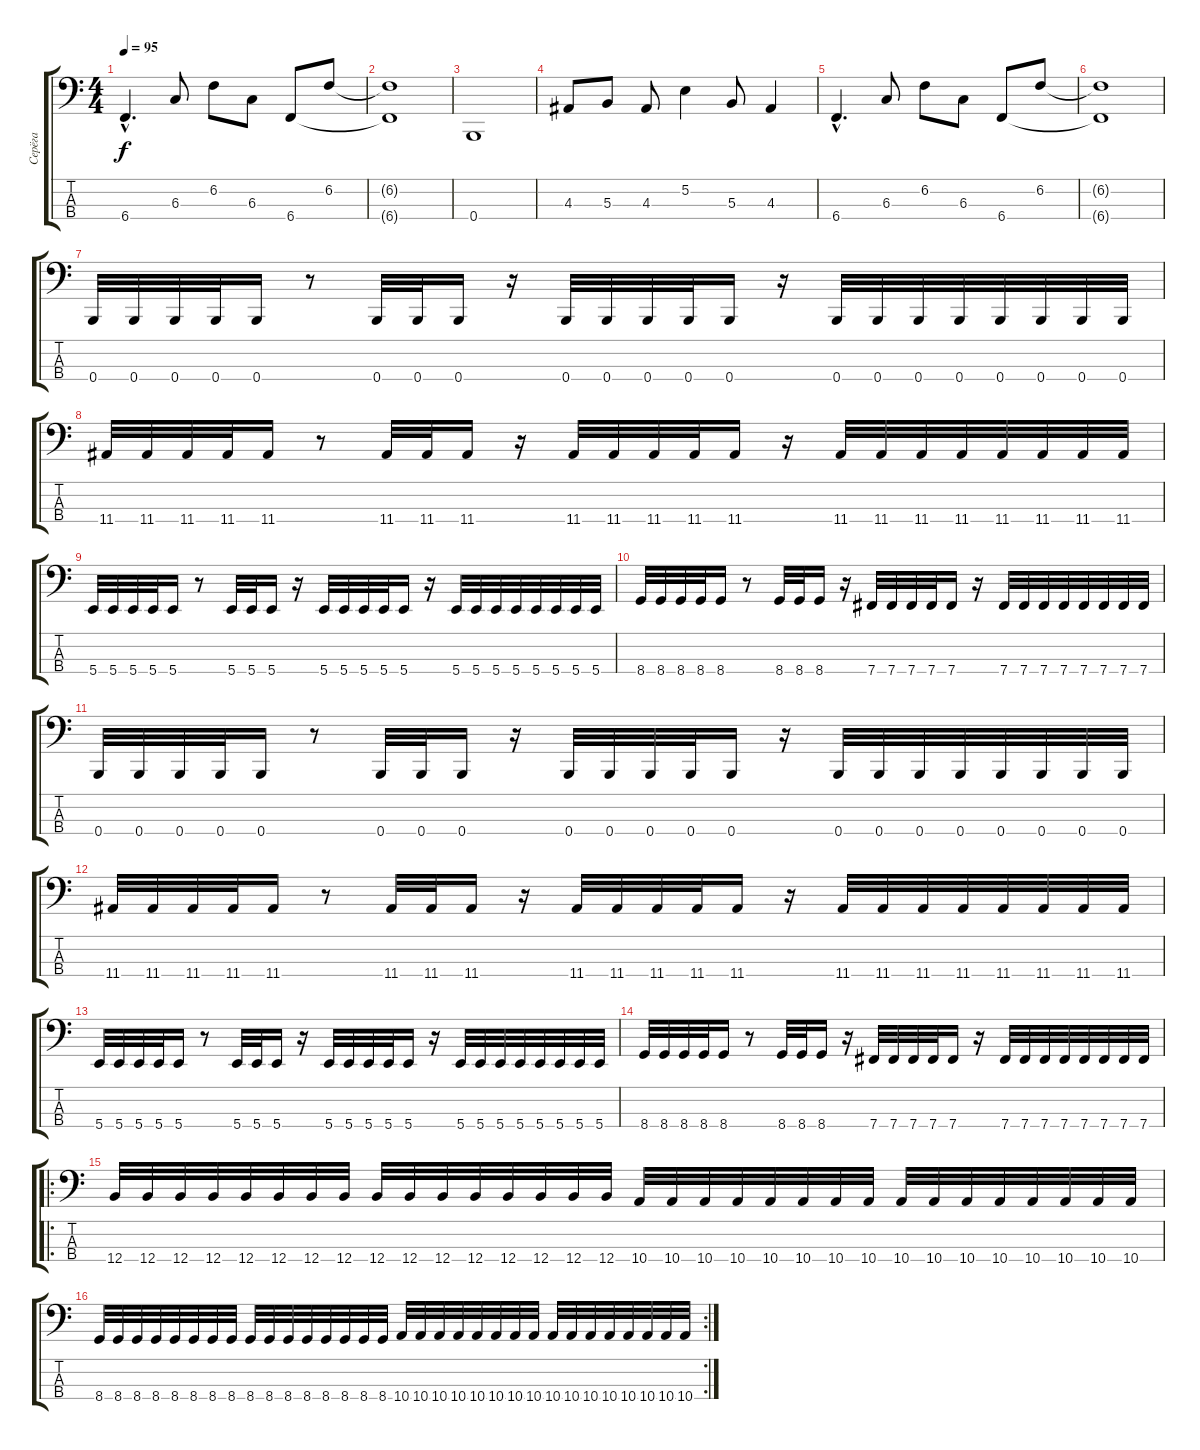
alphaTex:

\track ("Серёга" "Серёга") {instrument electricbasspick}
\staff {score tabs}
\tuning (E2 B1 Gb1 B0) {hide}
\ts (4 4)
\tempo 95
\clef f4
\ks c
6.4{hac}.4{d dy f} 6.3.8 6.2.8 6.3.8 6.4.8 6.2.8 |
(6.2{t} 6.4{t}).1 |
0.4.1 |
4.3.8 5.3.8 4.3.8 5.2.4 5.3.8 4.3.4 |
6.4{hac}.4{d} 6.3.8 6.2.8 6.3.8 6.4.8 6.2.8 |
(6.2{t} 6.4{t}).1 |
0.4.32 0.4.32 0.4.32 0.4.32 0.4.16 r.8 0.4.32 0.4.32 0.4.16 r.16 0.4.32 0.4.32 0.4.32 0.4.32 0.4.16 r.16 0.4.32 0.4.32 0.4.32 0.4.32 0.4.32 0.4.32 0.4.32 0.4.32 |
11.4.32 11.4.32 11.4.32 11.4.32 11.4.16 r.8 11.4.32 11.4.32 11.4.16 r.16 11.4.32 11.4.32 11.4.32 11.4.32 11.4.16 r.16 11.4.32 11.4.32 11.4.32 11.4.32 11.4.32 11.4.32 11.4.32 11.4.32 |
5.4.32 5.4.32 5.4.32 5.4.32 5.4.16 r.8 5.4.32 5.4.32 5.4.16 r.16 5.4.32 5.4.32 5.4.32 5.4.32 5.4.16 r.16 5.4.32 5.4.32 5.4.32 5.4.32 5.4.32 5.4.32 5.4.32 5.4.32 |
8.4.32 8.4.32 8.4.32 8.4.32 8.4.16 r.8 8.4.32 8.4.32 8.4.16 r.16 7.4.32 7.4.32 7.4.32 7.4.32 7.4.16 r.16 7.4.32 7.4.32 7.4.32 7.4.32 7.4.32 7.4.32 7.4.32 7.4.32 |
0.4.32 0.4.32 0.4.32 0.4.32 0.4.16 r.8 0.4.32 0.4.32 0.4.16 r.16 0.4.32 0.4.32 0.4.32 0.4.32 0.4.16 r.16 0.4.32 0.4.32 0.4.32 0.4.32 0.4.32 0.4.32 0.4.32 0.4.32 |
11.4.32 11.4.32 11.4.32 11.4.32 11.4.16 r.8 11.4.32 11.4.32 11.4.16 r.16 11.4.32 11.4.32 11.4.32 11.4.32 11.4.16 r.16 11.4.32 11.4.32 11.4.32 11.4.32 11.4.32 11.4.32 11.4.32 11.4.32 |
5.4.32 5.4.32 5.4.32 5.4.32 5.4.16 r.8 5.4.32 5.4.32 5.4.16 r.16 5.4.32 5.4.32 5.4.32 5.4.32 5.4.16 r.16 5.4.32 5.4.32 5.4.32 5.4.32 5.4.32 5.4.32 5.4.32 5.4.32 |
8.4.32 8.4.32 8.4.32 8.4.32 8.4.16 r.8 8.4.32 8.4.32 8.4.16 r.16 7.4.32 7.4.32 7.4.32 7.4.32 7.4.16 r.16 7.4.32 7.4.32 7.4.32 7.4.32 7.4.32 7.4.32 7.4.32 7.4.32 |
\ro
12.4.32 12.4.32 12.4.32 12.4.32 12.4.32 12.4.32 12.4.32 12.4.32 12.4.32 12.4.32 12.4.32 12.4.32 12.4.32 12.4.32 12.4.32 12.4.32 10.4.32 10.4.32 10.4.32 10.4.32 10.4.32 10.4.32 10.4.32 10.4.32 10.4.32 10.4.32 10.4.32 10.4.32 10.4.32 10.4.32 10.4.32 10.4.32 |
\rc 2
8.4.32 8.4.32 8.4.32 8.4.32 8.4.32 8.4.32 8.4.32 8.4.32 8.4.32 8.4.32 8.4.32 8.4.32 8.4.32 8.4.32 8.4.32 8.4.32 10.4.32 10.4.32 10.4.32 10.4.32 10.4.32 10.4.32 10.4.32 10.4.32 10.4.32 10.4.32 10.4.32 10.4.32 10.4.32 10.4.32 10.4.32 10.4.32
